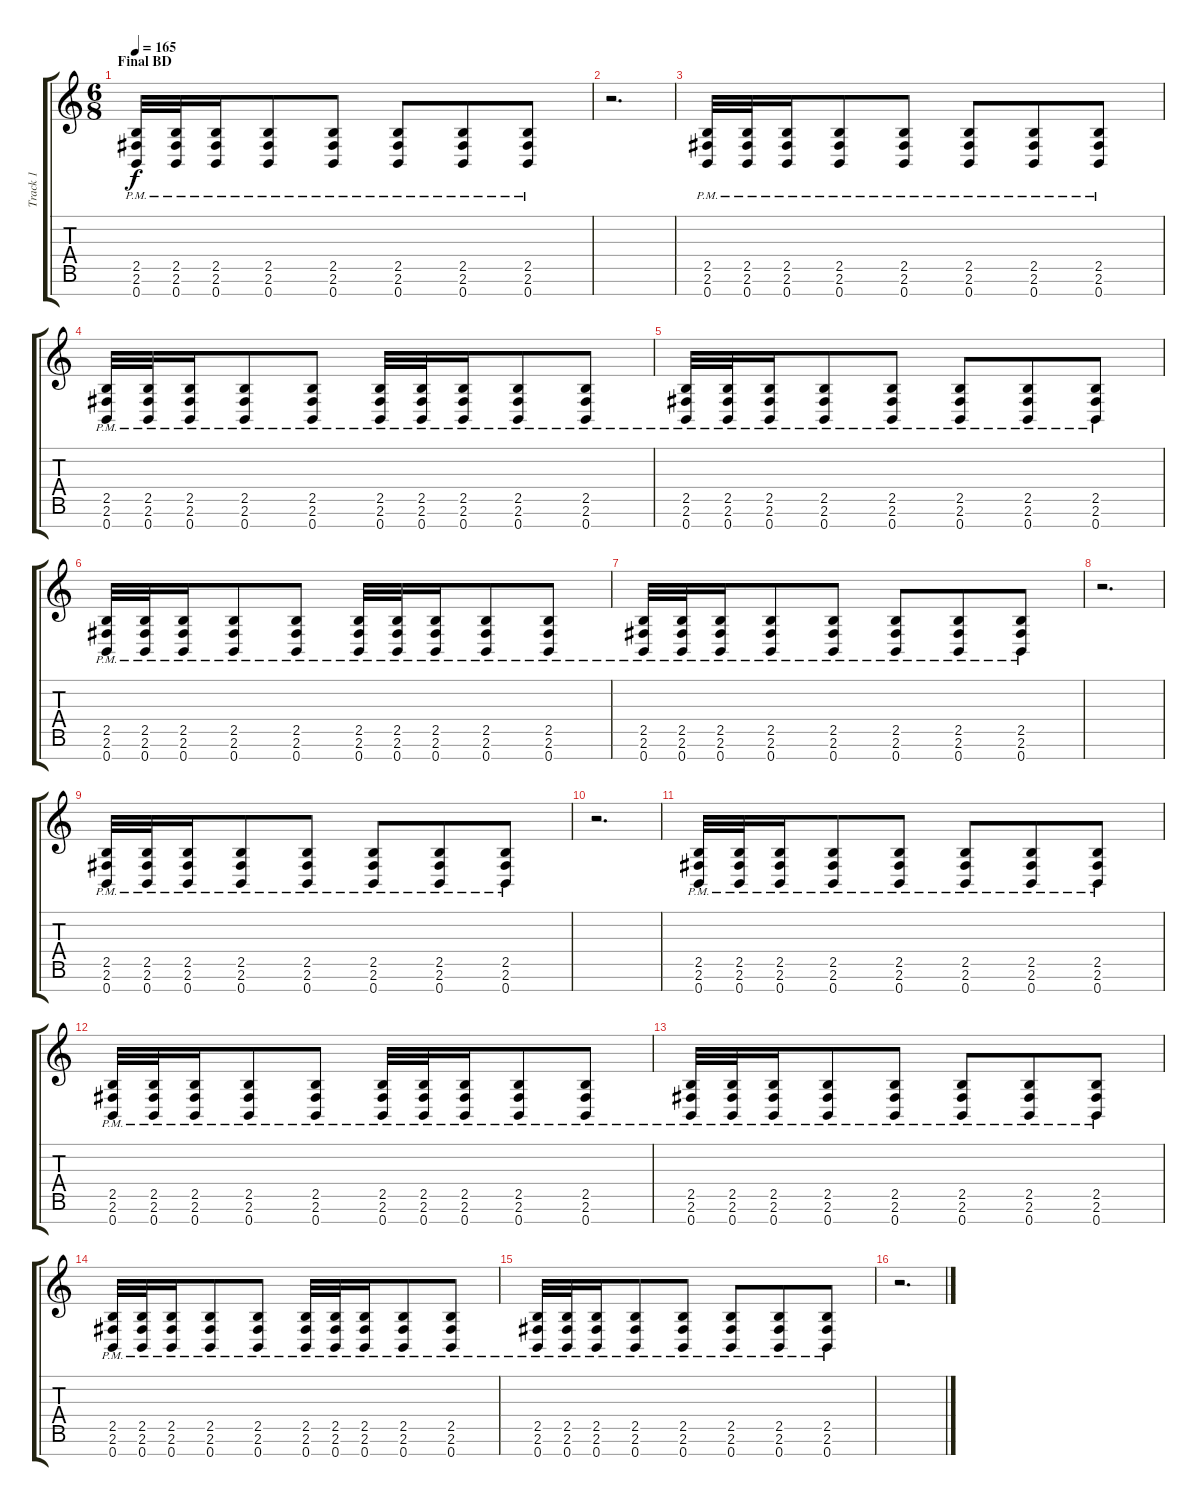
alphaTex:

\track ("Track 1" "Track 1") {instrument distortionguitar}
\staff {score tabs}
\tuning (E4 B3 G3 D3 A2 E2 B1) {hide}
\ts (6 8)
\section ("" "Final BD")
\tempo 165
\clef g2
\ks c
(2.5{pm} 2.6{pm} 0.7{pm}).32{dy f} (2.5{pm} 2.6{pm} 0.7{pm}).32 (2.5{pm} 2.6{pm} 0.7{pm}).16 (2.5{pm} 2.6{pm} 0.7{pm}).8 (2.5{pm} 2.6{pm} 0.7{pm}).8 (2.5{pm} 2.6{pm} 0.7{pm}).8 (2.5{pm} 2.6{pm} 0.7{pm}).8 (2.5{pm} 2.6{pm} 0.7{pm}).8 |
r.2{d} |
(2.5{pm} 2.6{pm} 0.7{pm}).32 (2.5{pm} 2.6{pm} 0.7{pm}).32 (2.5{pm} 2.6{pm} 0.7{pm}).16 (2.5{pm} 2.6{pm} 0.7{pm}).8 (2.5{pm} 2.6{pm} 0.7{pm}).8 (2.5{pm} 2.6{pm} 0.7{pm}).8 (2.5{pm} 2.6{pm} 0.7{pm}).8 (2.5{pm} 2.6{pm} 0.7{pm}).8 |
(2.5{pm} 2.6{pm} 0.7{pm}).32 (2.5{pm} 2.6{pm} 0.7{pm}).32 (2.5{pm} 2.6{pm} 0.7{pm}).16 (2.5{pm} 2.6{pm} 0.7{pm}).8 (2.5{pm} 2.6{pm} 0.7{pm}).8 (2.5{pm} 2.6{pm} 0.7{pm}).32 (2.5{pm} 2.6{pm} 0.7{pm}).32 (2.5{pm} 2.6{pm} 0.7{pm}).16 (2.5{pm} 2.6{pm} 0.7{pm}).8 (2.5{pm} 2.6{pm} 0.7{pm}).8 |
(2.5{pm} 2.6{pm} 0.7{pm}).32 (2.5{pm} 2.6{pm} 0.7{pm}).32 (2.5{pm} 2.6{pm} 0.7{pm}).16 (2.5{pm} 2.6{pm} 0.7{pm}).8 (2.5{pm} 2.6{pm} 0.7{pm}).8 (2.5{pm} 2.6{pm} 0.7{pm}).8 (2.5{pm} 2.6{pm} 0.7{pm}).8 (2.5{pm} 2.6{pm} 0.7{pm}).8 |
(2.5{pm} 2.6{pm} 0.7{pm}).32 (2.5{pm} 2.6{pm} 0.7{pm}).32 (2.5{pm} 2.6{pm} 0.7{pm}).16 (2.5{pm} 2.6{pm} 0.7{pm}).8 (2.5{pm} 2.6{pm} 0.7{pm}).8 (2.5{pm} 2.6{pm} 0.7{pm}).32 (2.5{pm} 2.6{pm} 0.7{pm}).32 (2.5{pm} 2.6{pm} 0.7{pm}).16 (2.5{pm} 2.6{pm} 0.7{pm}).8 (2.5{pm} 2.6{pm} 0.7{pm}).8 |
(2.5{pm} 2.6{pm} 0.7{pm}).32 (2.5{pm} 2.6{pm} 0.7{pm}).32 (2.5{pm} 2.6{pm} 0.7{pm}).16 (2.5{pm} 2.6{pm} 0.7{pm}).8 (2.5{pm} 2.6{pm} 0.7{pm}).8 (2.5{pm} 2.6{pm} 0.7{pm}).8 (2.5{pm} 2.6{pm} 0.7{pm}).8 (2.5{pm} 2.6{pm} 0.7{pm}).8 |
r.2{d} |
(2.5{pm} 2.6{pm} 0.7{pm}).32 (2.5{pm} 2.6{pm} 0.7{pm}).32 (2.5{pm} 2.6{pm} 0.7{pm}).16 (2.5{pm} 2.6{pm} 0.7{pm}).8 (2.5{pm} 2.6{pm} 0.7{pm}).8 (2.5{pm} 2.6{pm} 0.7{pm}).8 (2.5{pm} 2.6{pm} 0.7{pm}).8 (2.5{pm} 2.6{pm} 0.7{pm}).8 |
r.2{d} |
(2.5{pm} 2.6{pm} 0.7{pm}).32 (2.5{pm} 2.6{pm} 0.7{pm}).32 (2.5{pm} 2.6{pm} 0.7{pm}).16 (2.5{pm} 2.6{pm} 0.7{pm}).8 (2.5{pm} 2.6{pm} 0.7{pm}).8 (2.5{pm} 2.6{pm} 0.7{pm}).8 (2.5{pm} 2.6{pm} 0.7{pm}).8 (2.5{pm} 2.6{pm} 0.7{pm}).8 |
(2.5{pm} 2.6{pm} 0.7{pm}).32 (2.5{pm} 2.6{pm} 0.7{pm}).32 (2.5{pm} 2.6{pm} 0.7{pm}).16 (2.5{pm} 2.6{pm} 0.7{pm}).8 (2.5{pm} 2.6{pm} 0.7{pm}).8 (2.5{pm} 2.6{pm} 0.7{pm}).32 (2.5{pm} 2.6{pm} 0.7{pm}).32 (2.5{pm} 2.6{pm} 0.7{pm}).16 (2.5{pm} 2.6{pm} 0.7{pm}).8 (2.5{pm} 2.6{pm} 0.7{pm}).8 |
(2.5{pm} 2.6{pm} 0.7{pm}).32 (2.5{pm} 2.6{pm} 0.7{pm}).32 (2.5{pm} 2.6{pm} 0.7{pm}).16 (2.5{pm} 2.6{pm} 0.7{pm}).8 (2.5{pm} 2.6{pm} 0.7{pm}).8 (2.5{pm} 2.6{pm} 0.7{pm}).8 (2.5{pm} 2.6{pm} 0.7{pm}).8 (2.5{pm} 2.6{pm} 0.7{pm}).8 |
(2.5{pm} 2.6{pm} 0.7{pm}).32 (2.5{pm} 2.6{pm} 0.7{pm}).32 (2.5{pm} 2.6{pm} 0.7{pm}).16 (2.5{pm} 2.6{pm} 0.7{pm}).8 (2.5{pm} 2.6{pm} 0.7{pm}).8 (2.5{pm} 2.6{pm} 0.7{pm}).32 (2.5{pm} 2.6{pm} 0.7{pm}).32 (2.5{pm} 2.6{pm} 0.7{pm}).16 (2.5{pm} 2.6{pm} 0.7{pm}).8 (2.5{pm} 2.6{pm} 0.7{pm}).8 |
(2.5{pm} 2.6{pm} 0.7{pm}).32 (2.5{pm} 2.6{pm} 0.7{pm}).32 (2.5{pm} 2.6{pm} 0.7{pm}).16 (2.5{pm} 2.6{pm} 0.7{pm}).8 (2.5{pm} 2.6{pm} 0.7{pm}).8 (2.5{pm} 2.6{pm} 0.7{pm}).8 (2.5{pm} 2.6{pm} 0.7{pm}).8 (2.5{pm} 2.6{pm} 0.7{pm}).8 |
r.2{d}
